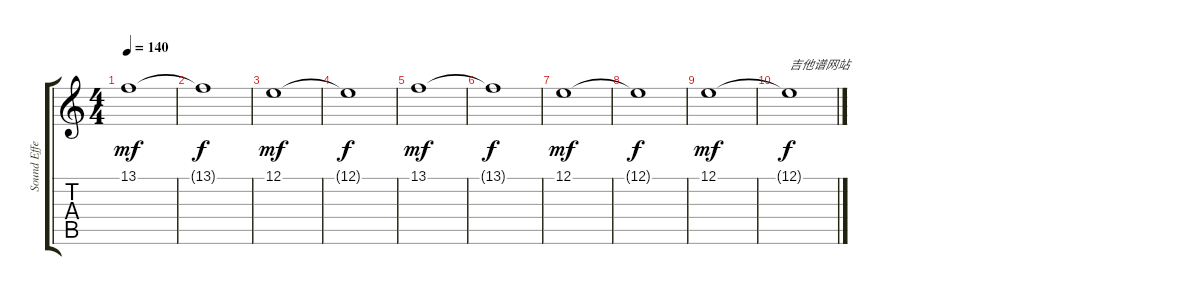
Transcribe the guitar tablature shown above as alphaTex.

\track ("Sound Effect(Rain)    & Chorus 2    " "Sound Effe") {instrument seashore}
\staff {score tabs}
\tuning (E4 B3 G3 D3 A2 E2) {hide}
\ts (4 4)
\tempo 140
\clef g2
\ks c
13.1.1{dy mf} |
13.1{t}.1{dy f} |
12.1.1{dy mf} |
12.1{t}.1{dy f} |
13.1.1{dy mf} |
13.1{t}.1{dy f} |
12.1.1{dy mf} |
12.1{t}.1{dy f} |
12.1.1{dy mf} |
12.1{t}.1{txt "吉他谱网站" dy f}
